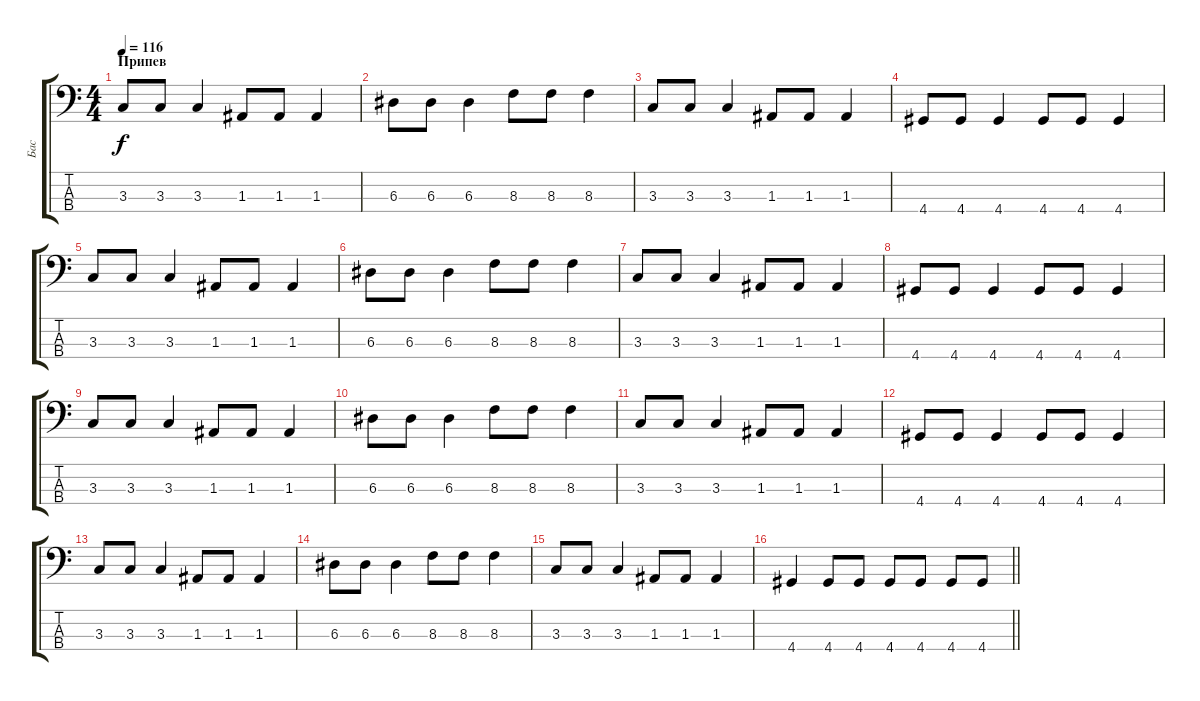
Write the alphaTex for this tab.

\track ("Бас" "Бас") {instrument electricbassfinger}
\staff {score tabs}
\tuning (G2 D2 A1 E1) {hide}
\ts (4 4)
\section ("" "Припев")
\tempo 116
\clef f4
\ks c
3.3.8{dy f} 3.3.8 3.3.4 1.3.8 1.3.8 1.3.4 |
6.3.8 6.3.8 6.3.4 8.3.8 8.3.8 8.3.4 |
3.3.8 3.3.8 3.3.4 1.3.8 1.3.8 1.3.4 |
4.4.8 4.4.8 4.4.4 4.4.8 4.4.8 4.4.4 |
3.3.8 3.3.8 3.3.4 1.3.8 1.3.8 1.3.4 |
6.3.8 6.3.8 6.3.4 8.3.8 8.3.8 8.3.4 |
3.3.8 3.3.8 3.3.4 1.3.8 1.3.8 1.3.4 |
4.4.8 4.4.8 4.4.4 4.4.8 4.4.8 4.4.4 |
3.3.8 3.3.8 3.3.4 1.3.8 1.3.8 1.3.4 |
6.3.8 6.3.8 6.3.4 8.3.8 8.3.8 8.3.4 |
3.3.8 3.3.8 3.3.4 1.3.8 1.3.8 1.3.4 |
4.4.8 4.4.8 4.4.4 4.4.8 4.4.8 4.4.4 |
3.3.8 3.3.8 3.3.4 1.3.8 1.3.8 1.3.4 |
6.3.8 6.3.8 6.3.4 8.3.8 8.3.8 8.3.4 |
3.3.8 3.3.8 3.3.4 1.3.8 1.3.8 1.3.4 |
\barLineRight lightlight
4.4.4 4.4.8 4.4.8 4.4.8 4.4.8 4.4.8 4.4.8
